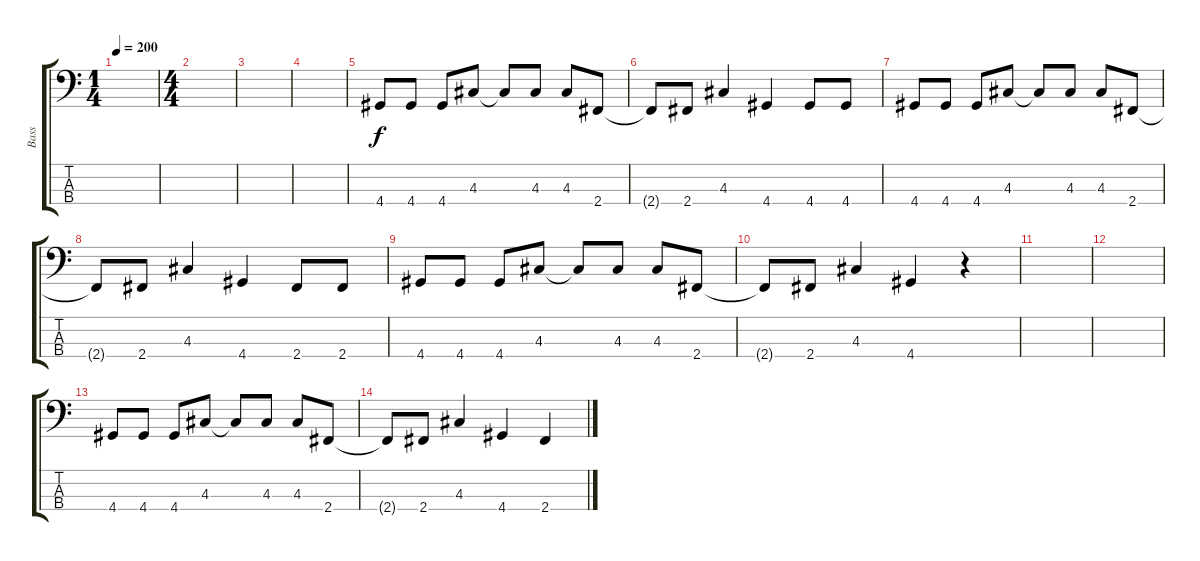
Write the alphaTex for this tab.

\track ("Bass" "Bass") {instrument electricbasspick}
\staff {score tabs}
\tuning (G2 D2 A1 E1) {hide}
\ts (1 4)
\tempo 200
\clef f4
\ks c
|
\ts (4 4)
|
|
|
4.4.8 4.4.8 4.4.8 4.3.8 4.3{t}.8 4.3.8 4.3.8 2.4.8 |
2.4{t}.8 2.4.8 4.3.4 4.4.4 4.4.8 4.4.8 |
4.4.8 4.4.8 4.4.8 4.3.8 4.3{t}.8 4.3.8 4.3.8 2.4.8 |
2.4{t}.8 2.4.8 4.3.4 4.4.4 2.4.8 2.4.8 |
4.4.8 4.4.8 4.4.8 4.3.8 4.3{t}.8 4.3.8 4.3.8 2.4.8 |
2.4{t}.8 2.4.8 4.3.4 4.4.4 r.4 |
|
|
4.4.8 4.4.8 4.4.8 4.3.8 4.3{t}.8 4.3.8 4.3.8 2.4.8 |
2.4{t}.8 2.4.8 4.3.4 4.4.4 2.4.4
